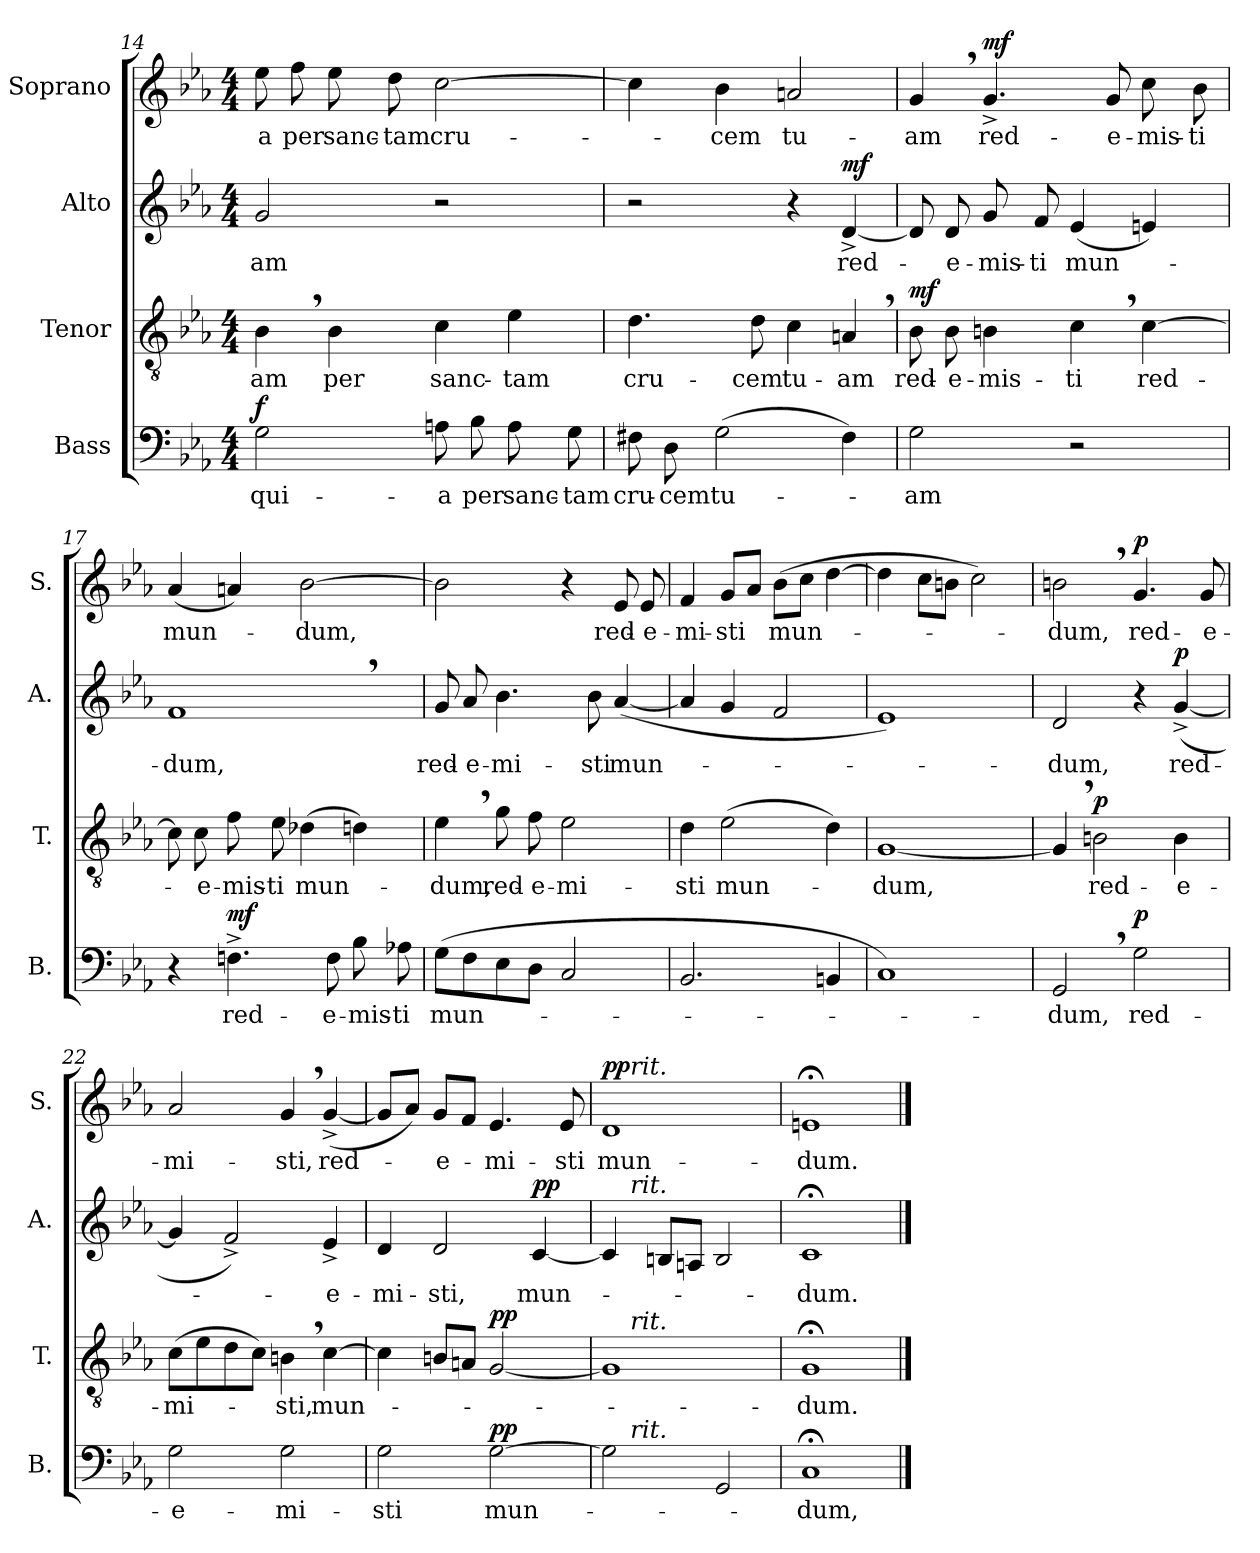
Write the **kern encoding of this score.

**kern	**text	**dynam	**kern	**text	**dynam	**kern	**text	**dynam	**kern	**text	**dynam
*part4	*part4	*part4	*part3	*part3	*part3	*part2	*part2	*part2	*part1	*part1	*part1
*staff4	*staff4	*staff4	*staff3	*staff3	*staff3	*staff2	*staff2	*staff2	*staff1	*staff1	*staff1
*I"Bass	*	*	*I"Tenor	*	*	*I"Alto	*	*	*I"Soprano	*	*
*I'B.	*	*	*I'T.	*	*	*I'A.	*	*	*I'S.	*	*
*clefF4	*	*	*clefGv2	*	*	*clefG2	*	*	*clefG2	*	*
*k[b-e-a-]	*	*	*k[b-e-a-]	*	*	*k[b-e-a-]	*	*	*k[b-e-a-]	*	*
*c:	*	*	*c:	*	*	*c:	*	*	*c:	*	*
*M4/4	*	*	*M4/4	*	*	*M4/4	*	*	*M4/4	*	*
=14	=14	=14	=14	=14	=14	=14	=14	=14	=14	=14	=14
!	!	!LO:DY:a	!	!	!	!	!	!	!	!	!
2G\	qui-	f	4B-,>\	-am	.	2g/	-am	.	8ee-\	-a	.
.	.	.	.	.	.	.	.	.	8ff\	per	.
.	.	.	4B-\	per	.	.	.	.	8ee-\	sanc-	.
.	.	.	.	.	.	.	.	.	8dd\	-tam	.
8An\	-a	.	4c\	sanc-	.	2r	.	.	[2cc\	cru-	.
8B-\	per	.	.	.	.	.	.	.	.	.	.
8A\	sanc-	.	4e-\	-tam	.	.	.	.	.	.	.
8G\	-tam	.	.	.	.	.	.	.	.	.	.
=15	=15	=15	=15	=15	=15	=15	=15	=15	=15	=15	=15
8F#X\	cru-	.	4.d\	cru-	.	2r	.	.	4cc\]	.	.
8D\	-cem	.	.	.	.	.	.	.	.	.	.
(2G\	tu-	.	.	.	.	.	.	.	4b-\	-cem	.
.	.	.	8d\	-cem	.	.	.	.	.	.	.
.	.	.	4c\	tu-	.	4r	.	.	2an/	tu-	.
!	!	!	!	!	!	!	!	!LO:DY:a	!	!	!
4F#\)	.	.	4An,>/	-am	.	[4d^</	red-	mf	.	.	.
=16	=16	=16	=16	=16	=16	=16	=16	=16	=16	=16	=16
!	!	!	!	!	!LO:DY:a	!	!	!	!	!	!
2G\	-am	.	8B-\	red-	mf	8d/]	.	.	4g,>/	-am	.
.	.	.	8B-\	-e-	.	8d/	-e-	.	.	.	.
!	!	!	!	!	!	!	!	!	!	!	!LO:DY:a
.	.	.	4Bn\	-mis-	.	8g/	-mis-	.	4.g^</	red-	mf
.	.	.	.	.	.	8f/	-ti	.	.	.	.
2r	.	.	4c,>\	-ti	.	(4e-/	mun-	.	.	.	.
.	.	.	.	.	.	.	.	.	8g/	-e-	.
.	.	.	[4c\	red-	.	4en/)	.	.	8cc\	-mis-	.
.	.	.	.	.	.	.	.	.	8b-\	-ti	.
!!LO:LB:g=z
=17	=17	=17	=17	=17	=17	=17	=17	=17	=17	=17	=17
4r	.	.	8c\]	.	.	1f,>	-dum,	.	(4a-/	mun-	.
.	.	.	8c\	-e-	.	.	.	.	.	.	.
!	!	!LO:DY:a	!	!	!	!	!	!	!	!	!
4.Fn^>\	red-	mf	8f\	-mis-	.	.	.	.	4an/)	.	.
.	.	.	8e-\	-ti	.	.	.	.	.	.	.
.	.	.	(4d-X\	mun-	.	.	.	.	[2b-\	-dum,	.
8F\	-e-	.	.	.	.	.	.	.	.	.	.
8B-\	-mis-	.	4dn\)	.	.	.	.	.	.	.	.
8A-X\	-ti	.	.	.	.	.	.	.	.	.	.
=18	=18	=18	=18	=18	=18	=18	=18	=18	=18	=18	=18
(8G\L	mun-	.	4e-,>\	-dum,	.	8g/	red-	.	2b-\]	.	.
8F\	.	.	.	.	.	8a-/	-e-	.	.	.	.
8E-\	.	.	8g\	red-	.	4.b-\	-mi-	.	.	.	.
8D\J	.	.	8f\	-e-	.	.	.	.	.	.	.
2C/	.	.	2e-\	-mi-	.	.	.	.	4r	.	.
.	.	.	.	.	.	8b-\	-sti	.	.	.	.
.	.	.	.	.	.	([4a-/	mun-	.	8e-/	red-	.
.	.	.	.	.	.	.	.	.	8e-/	-e-	.
=19	=19	=19	=19	=19	=19	=19	=19	=19	=19	=19	=19
2.BB-/	.	.	4d\	-sti	.	4a-/]	.	.	4f/	-mi-	.
.	.	.	(2e-\	mun-	.	4g/	.	.	8g/L	-sti	.
.	.	.	.	.	.	.	.	.	8a-/J	.	.
.	.	.	.	.	.	2f/	.	.	(8b-\L	mun-	.
.	.	.	.	.	.	.	.	.	8cc\J	.	.
4BBn/	.	.	4d\)	.	.	.	.	.	[4dd\	.	.
=20	=20	=20	=20	=20	=20	=20	=20	=20	=20	=20	=20
1C)	.	.	[1G	-dum,	.	1e-)	.	.	4dd\]	.	.
.	.	.	.	.	.	.	.	.	8cc\L	.	.
.	.	.	.	.	.	.	.	.	8bn\J	.	.
.	.	.	.	.	.	.	.	.	2cc\)	.	.
!!LO:LB:g=z
=21	=21	=21	=21	=21	=21	=21	=21	=21	=21	=21	=21
2GG,>/	-dum,	.	4G,>/]	.	.	2d/	-dum,	.	2bn,>\	-dum,	.
!	!	!	!	!	!LO:DY:a	!	!	!	!	!	!
.	.	.	2Bn\	red-	p	.	.	.	.	.	.
!	!	!LO:DY:a	!	!	!	!	!	!	!	!	!LO:DY:a
2G\	red-	p	.	.	.	4r	.	.	4.g/	red-	p
!	!	!	!	!	!	!	!	!LO:DY:a	!	!	!
.	.	.	4B\	-e-	.	([4g^</	red-	p	.	.	.
.	.	.	.	.	.	.	.	.	8g/	-e-	.
=22	=22	=22	=22	=22	=22	=22	=22	=22	=22	=22	=22
2G\	-e-	.	(8c\L	-mi-	.	4g/]	.	.	2a-/	-mi-	.
.	.	.	8e-\	.	.	.	.	.	.	.	.
.	.	.	8d\	.	.	2f^</)	.	.	.	.	.
.	.	.	8c\J)	.	.	.	.	.	.	.	.
2G\	-mi-	.	4Bn,>\	-sti,	.	.	.	.	4g,>/	-sti,	.
.	.	.	[4c\	mun-	.	4e-^</	-e-	.	([4g^</	red-	.
=23	=23	=23	=23	=23	=23	=23	=23	=23	=23	=23	=23
2G\	-sti	.	4c\]	.	.	4d/	-mi-	.	8g/L]	.	.
.	.	.	.	.	.	.	.	.	8a-/J)	.	.
.	.	.	8Bn/L	.	.	2d/	-sti,	.	8g/L	-e-	.
.	.	.	8An/J	.	.	.	.	.	8f/J	.	.
!	!	!LO:DY:a	!	!	!LO:DY:a	!	!	!	!	!	!
[2G\	mun-	pp	[2G/	.	pp	.	.	.	4.e-/	-mi-	.
!	!	!	!	!	!	!	!	!LO:DY:a	!	!	!
.	.	.	.	.	.	[4c/	mun-	pp	.	.	.
.	.	.	.	.	.	.	.	.	8e-/	-sti	.
=24	=24	=24	=24	=24	=24	=24	=24	=24	=24	=24	=24
!	!	!	!	!	!	!	!	!	!	!	!LO:DY:a
*^	*	*	*^	*	*	*^	*	*	*^	*	*
2G\]	8ryy	.	.	1G]	8ryy	.	.	4c/]	8ryy	.	.	1d	8ryy	mun-	pp
!	!	!	!	!	!	!	!	!	!	!	!	!	!LO:TX:a:i:t=rit.	!	!
!	!	!	!	!	!	!	!	!	!LO:TX:a:i:t=rit.	!	!	!	!	!	!
!	!	!	!	!	!LO:TX:a:i:t=rit.	!	!	!	!	!	!	!	!	!	!
!	!LO:TX:a:i:t=rit.	!	!	!	!	!	!	!	!	!	!	!	!	!	!
.	2..ryy	.	.	.	2..ryy	.	.	.	2..ryy	.	.	.	2..ryy	.	.
.	.	.	.	.	.	.	.	8Bn/L	.	.	.	.	.	.	.
.	.	.	.	.	.	.	.	8An/J	.	.	.	.	.	.	.
2GG/	.	.	.	.	.	.	.	2B/	.	.	.	.	.	.	.
*v	*v	*	*	*	*	*	*	*v	*v	*	*	*v	*v	*	*
*	*	*	*v	*v	*	*	*	*	*	*	*	*
=25	=25	=25	=25	=25	=25	=25	=25	=25	=25	=25	=25
1C;<	-dum,	.	1G;<	-dum.	.	1c;<	-dum.	.	1en;<	-dum.	.
==	==	==	==	==	==	==	==	==	==	==	==
*-	*-	*-	*-	*-	*-	*-	*-	*-	*-	*-	*-
